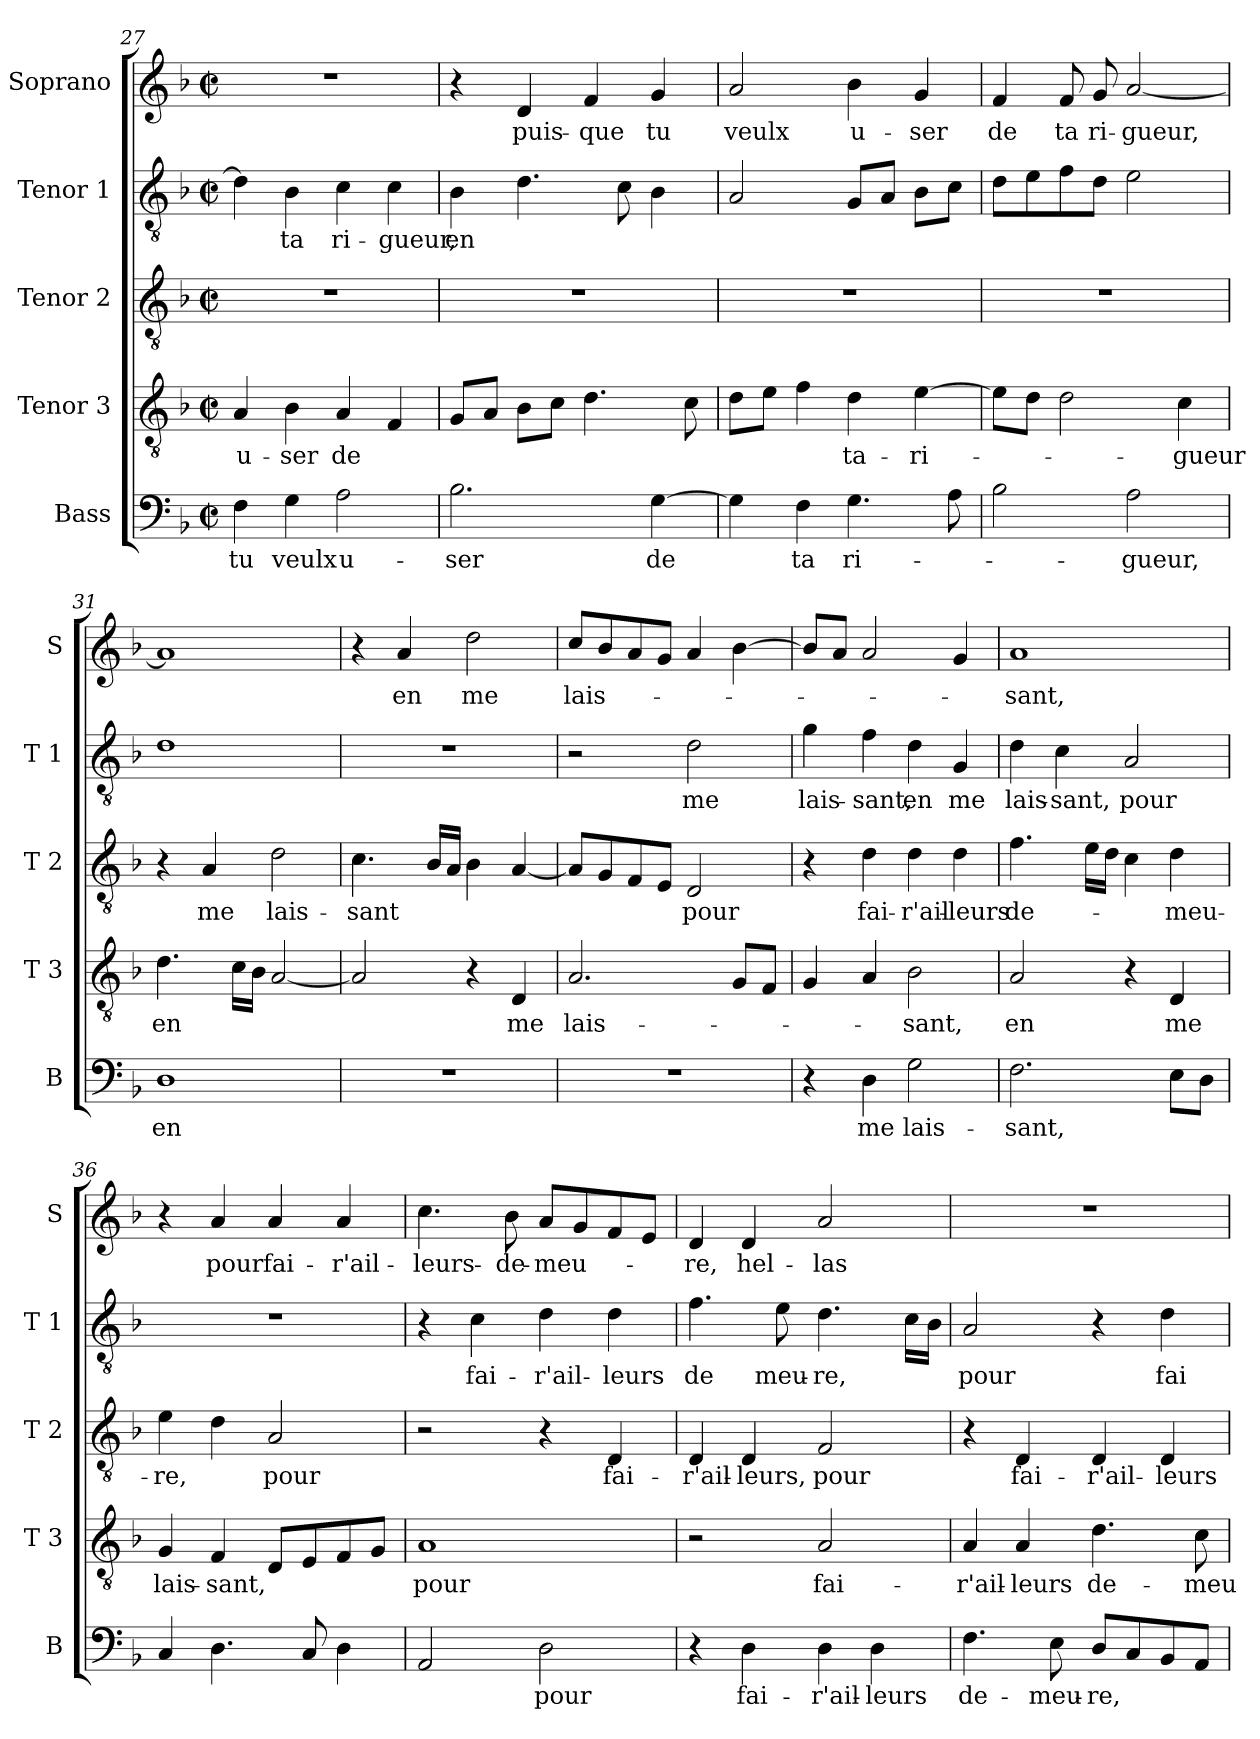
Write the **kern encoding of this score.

**kern	**text	**kern	**text	**kern	**text	**kern	**text	**kern	**text
*part5	*part5	*part4	*part4	*part3	*part3	*part2	*part2	*part1	*part1
*staff5	*staff5	*staff4	*staff4	*staff3	*staff3	*staff2	*staff2	*staff1	*staff1
*I"Bass	*	*I"Tenor 3	*	*I"Tenor 2	*	*I"Tenor 1	*	*I"Soprano	*
*I'B	*	*I'T 3	*	*I'T 2	*	*I'T 1	*	*I'S	*
*clefF4	*	*clefGv2	*	*clefGv2	*	*clefGv2	*	*clefG2	*
*k[b-]	*	*k[b-]	*	*k[b-]	*	*k[b-]	*	*k[b-]	*
*F:	*	*F:	*	*F:	*	*F:	*	*F:	*
*M2/2	*	*M2/2	*	*M2/2	*	*M2/2	*	*M2/2	*
*met(c|)	*	*met(c|)	*	*met(c|)	*	*met(c|)	*	*met(c|)	*
=27	=27	=27	=27	=27	=27	=27	=27	=27	=27
4F\	tu	4A/	u-	1r	.	4d\]	.	1r	.
4G\	veulx	4B-\	-ser	.	.	4B-\	ta	.	.
2A\	u-	4A/	de	.	.	4c\	ri-	.	.
.	.	4F/	.	.	.	4c\	-gueur,	.	.
=28	=28	=28	=28	=28	=28	=28	=28	=28	=28
2.B-\	-ser	8G/L	.	1r	.	4B-\	en	4r	.
.	.	8A/J	.	.	.	.	.	.	.
.	.	8B-\L	.	.	.	4.d\	.	4d/	puis-
.	.	8c\J	.	.	.	.	.	.	.
.	.	4.d\	.	.	.	.	.	4f/	-que
.	.	.	.	.	.	8c\	.	.	.
[4G\	de	.	.	.	.	4B-\	.	4g/	tu
.	.	8c\	.	.	.	.	.	.	.
=29	=29	=29	=29	=29	=29	=29	=29	=29	=29
4G\]	.	8d\L	.	1r	.	2A/	.	2a/	veulx
.	.	8e\J	.	.	.	.	.	.	.
4F\	ta	4f\	.	.	.	.	.	.	.
4.G\	ri-	4d\	ta-	.	.	8G/L	.	4b-\	u-
.	.	.	.	.	.	8A/J	.	.	.
.	.	[4e\	-ri-	.	.	8B-\L	.	4g/	-ser
8A\	.	.	.	.	.	8c\J	.	.	.
!!LO:PB:g=z
=30	=30	=30	=30	=30	=30	=30	=30	=30	=30
2B-\	.	8e\L]	.	1r	.	8d\L	.	4f/	de
.	.	8d\J	.	.	.	8e\	.	.	.
.	.	2d\	.	.	.	8f\	.	8f/	ta
.	.	.	.	.	.	8d\J	.	8g/	ri-
2A\	-gueur,	.	.	.	.	2e\	.	[2a/	-gueur,
.	.	4c\	-gueur	.	.	.	.	.	.
=31	=31	=31	=31	=31	=31	=31	=31	=31	=31
1D	en	4.d\	en	4r	.	1d	.	1a]	.
.	.	.	.	4A/	me	.	.	.	.
.	.	16c\LL	.	.	.	.	.	.	.
.	.	16B-\JJ	.	.	.	.	.	.	.
.	.	[2A/	.	2d\	lais-	.	.	.	.
=32	=32	=32	=32	=32	=32	=32	=32	=32	=32
1r	.	2A/]	.	4.c\	-sant	1r	.	4r	.
.	.	.	.	.	.	.	.	4a/	en
.	.	.	.	16B-/LL	.	.	.	.	.
.	.	.	.	16A/JJ	.	.	.	.	.
.	.	4r	.	4B-\	.	.	.	2dd\	me
.	.	4D/	me	[4A/	.	.	.	.	.
=33	=33	=33	=33	=33	=33	=33	=33	=33	=33
1r	.	2.A/	lais-	8A/L]	.	2r	.	8cc/L	lais-
.	.	.	.	8G/	.	.	.	8b-/	.
.	.	.	.	8F/	.	.	.	8a/	.
.	.	.	.	8E/J	.	.	.	8g/J	.
.	.	.	.	2D/	pour	2d\	me	4a/	.
.	.	8G/L	.	.	.	.	.	[4b-\	.
.	.	8F/J	.	.	.	.	.	.	.
=34	=34	=34	=34	=34	=34	=34	=34	=34	=34
4r	.	4G/	.	4r	.	4g\	lais-	8b-/L]	.
.	.	.	.	.	.	.	.	8a/J	.
4D\	me	4A/	.	4d\	fai-	4f\	-sant,	2a/	.
2G\	lais-	2B-\	-sant,	4d\	-r'ail-	4d\	en	.	.
.	.	.	.	4d\	-leurs	4G/	me	4g/	.
=35	=35	=35	=35	=35	=35	=35	=35	=35	=35
2.F\	-sant,	2A/	en	4.f\	de-	4d\	lais-	1a	-sant,
.	.	.	.	.	.	4c\	-sant,	.	.
.	.	.	.	16e\LL	.	.	.	.	.
.	.	.	.	16d\JJ	.	.	.	.	.
.	.	4r	.	4c\	.	2A/	pour	.	.
8E\L	.	4D/	me	4d\	-meu-	.	.	.	.
8D\J	.	.	.	.	.	.	.	.	.
!!LO:LB:g=z
=36	=36	=36	=36	=36	=36	=36	=36	=36	=36
4C/	.	4G/	lais-	4e\	-re,	1r	.	4r	.
4.D\	.	4F/	-sant,	4d\	.	.	.	4a/	pour
.	.	8D/L	.	2A/	pour	.	.	4a/	fai-
8C/	.	8E/	.	.	.	.	.	.	.
4D\	.	8F/	.	.	.	.	.	4a/	-r'ail-
.	.	8G/J	.	.	.	.	.	.	.
=37	=37	=37	=37	=37	=37	=37	=37	=37	=37
2AA/	.	1A	pour	2r	.	4r	.	4.cc\	-leurs-
.	.	.	.	.	.	4c\	fai-	.	.
.	.	.	.	.	.	.	.	8b-\	-de-
2D\	pour	.	.	4r	.	4d\	-r'ail-	8a/L	-meu-
.	.	.	.	.	.	.	.	8g/	.
.	.	.	.	4D/	fai-	4d\	-leurs	8f/	.
.	.	.	.	.	.	.	.	8e/J	.
=38	=38	=38	=38	=38	=38	=38	=38	=38	=38
4r	.	2r	.	4D/	-r'ail-	4.f\	de	4d/	-re,
4D\	fai-	.	.	4D/	-leurs,	.	.	4d/	hel-
.	.	.	.	.	.	8e\	meu-	.	.
4D\	-r'ail-	2A/	fai-	2F/	pour	4.d\	-re,	2a/	-las
4D\	-leurs	.	.	.	.	.	.	.	.
.	.	.	.	.	.	16c\LL	.	.	.
.	.	.	.	.	.	16B-\JJ	.	.	.
=39	=39	=39	=39	=39	=39	=39	=39	=39	=39
4.F\	de-	4A/	-r'ail-	4r	.	2A/	pour	1r	.
.	.	4A/	-leurs	4D/	fai-	.	.	.	.
8E\	-meu-	.	.	.	.	.	.	.	.
8D/L	-re,	4.d\	de-	4D/	-r'ail-	4r	.	.	.
8C/	.	.	.	.	.	.	.	.	.
8BB-/	.	.	.	4D/	-leurs	4d\	fai-	.	.
8AA/J	.	8c\	-meu-	.	.	.	.	.	.
=	=	=	=	=	=	=	=	=	=
*-	*-	*-	*-	*-	*-	*-	*-	*-	*-
